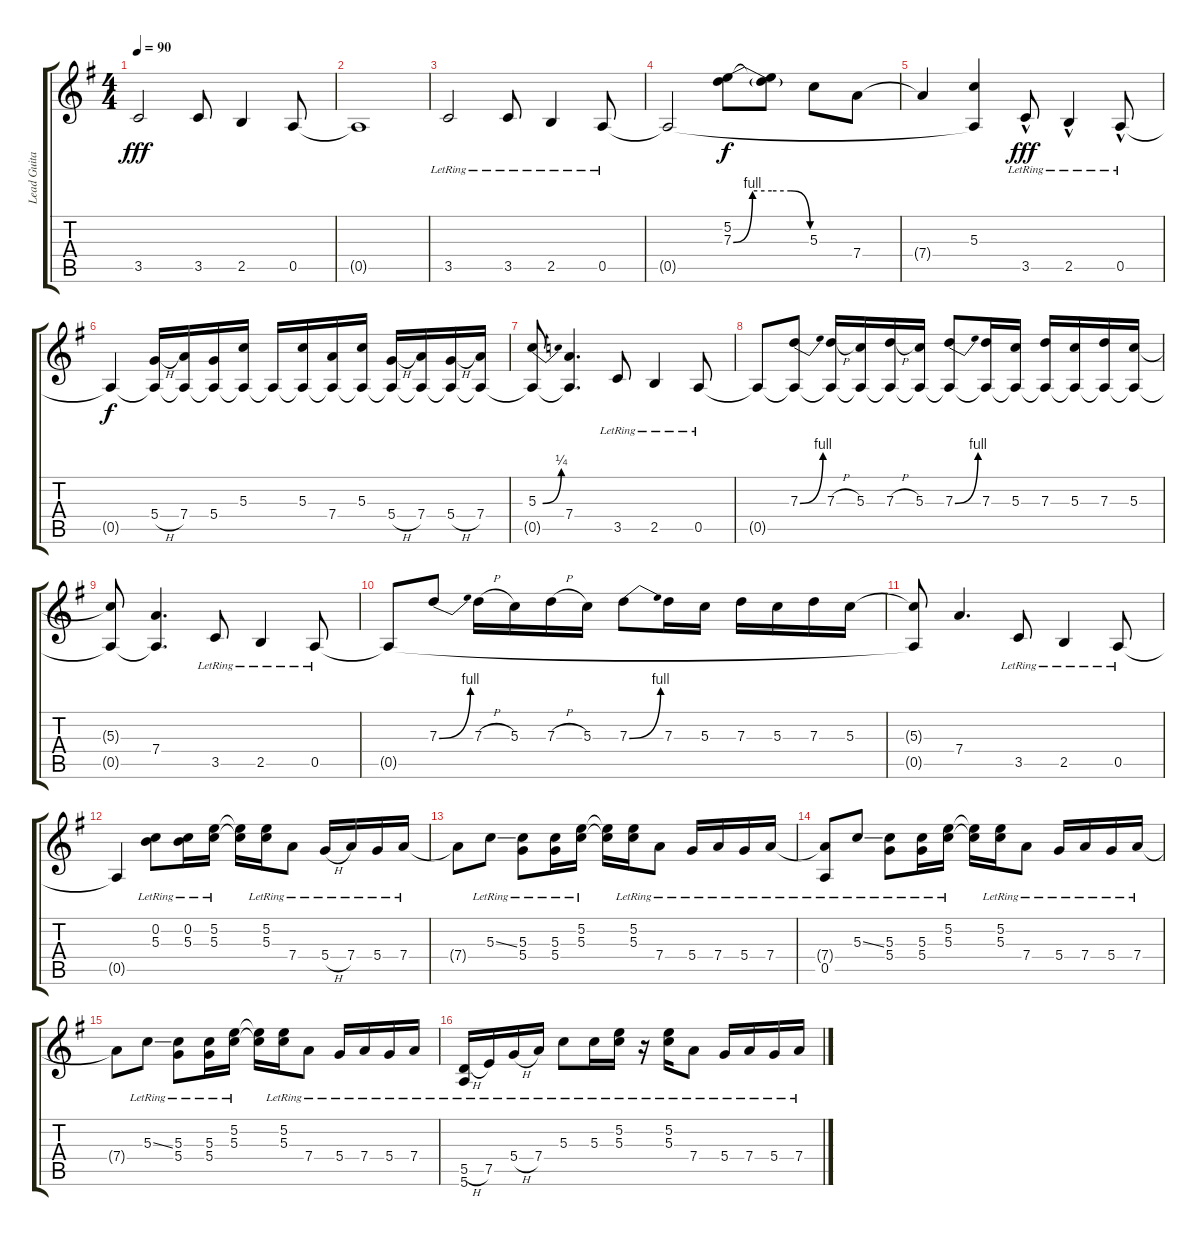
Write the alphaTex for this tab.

\track ("Lead Guitar" "Lead Guita") {instrument overdrivenguitar}
\staff {score tabs}
\tuning (E4 B3 G3 D3 A2 E2) {hide}
\ts (4 4)
\tempo 90
\clef g2
\ks g
3.5.2{dy fff} 3.5.8 2.5.4 0.5.8 |
0.5{t}.1 |
3.5{lr}.2 3.5{lr}.8 2.5{lr}.4 0.5{lr}.8 |
0.5{t}.2 (5.2 7.3{be (custom 0 0 15 4 30 4 45 4 60 0)}).8{dy f} (5.2{t} 7.3{t}).8 5.3.8 7.4.8 |
7.4{t}.4 (5.3 0.5{t}).4 3.5{hac lr}.8{dy fff} 2.5{hac lr}.4 0.5{hac lr}.8 |
0.5{t}.4{dy f} (5.4{h} 0.5{t}).16 (7.4 0.5{t}).16 (5.4 0.5{t}).16 (5.3 0.5{t}).16 0.5{t}.16 (5.3 0.5{t}).16 (7.4 0.5{t}).16 (5.3 0.5{t}).16 (5.4{h} 0.5{t}).16 (7.4 0.5{t}).16 (5.4{h} 0.5{t}).16 (7.4 0.5{t}).16 |
(5.3{be (bend 0 0 60 1)} 0.5{t}).8 (7.4 0.5{t}).4{d} 3.5{lr}.8 2.5{lr}.4 0.5{lr}.8 |
0.5{t}.8 (7.3{be (bend 0 0 60 4)} 0.5{t}).8 (7.3{h} 0.5{t}).16 (5.3 0.5{t}).16 (7.3{h} 0.5{t}).16 (5.3 0.5{t}).16 (7.3{be (bend 0 0 60 4)} 0.5{t}).8 (7.3 0.5{t}).16 (5.3 0.5{t}).16 (7.3 0.5{t}).16 (5.3 0.5{t}).16 (7.3 0.5{t}).16 (5.3 0.5{t}).16 |
(5.3{t} 0.5{t}).8 (7.4 0.5{t}).4{d} 3.5{lr}.8 2.5{lr}.4 0.5{lr}.8 |
0.5{t}.8 7.3{be (bend 0 0 60 4)}.8 7.3{h}.16 5.3.16 7.3{h}.16 5.3.16 7.3{be (bend 0 0 60 4)}.8 7.3.16 5.3.16 7.3.16 5.3.16 7.3.16 5.3.16 |
(5.3{t} 0.5{t}).8 7.4.4{d} 3.5{lr}.8{volume 16} 2.5{lr}.4 0.5{lr}.8 |
0.5{t}.4 (0.2{lr} 5.3{lr}).8{volume 11} (0.2{lr} 5.3{lr}).16 (5.2{lr} 5.3{lr}).16 (5.2{t} 5.3{t}).16 (5.2{lr} 5.3{lr}).16 7.4{lr}.8 5.4{h lr}.16 7.4{lr}.16 5.4{lr}.16 7.4{lr}.16 |
7.4{t}.8 5.3{ss lr}.8 (5.3{lr} 5.4{lr}).8 (5.3{lr} 5.4{lr}).16 (5.2{lr} 5.3{lr}).16 (5.2{t} 5.3{t}).16 (5.2{lr} 5.3{lr}).16 7.4{lr}.8 5.4{lr}.16 7.4{lr}.16 5.4{lr}.16 7.4{lr}.16 |
(7.4{t} 0.5{lr}).8 5.3{ss lr}.8 (5.3{lr} 5.4{lr}).8 (5.3{lr} 5.4{lr}).16 (5.2{lr} 5.3{lr}).16 (5.2{t} 5.3{t}).16 (5.2{lr} 5.3{lr}).16 7.4{lr}.8 5.4{lr}.16 7.4{lr}.16 5.4{lr}.16 7.4{lr}.16 |
7.4{t}.8 5.3{ss lr}.8 (5.3{lr} 5.4{lr}).8 (5.3{lr} 5.4{lr}).16 (5.2{lr} 5.3{lr}).16 (5.2{t} 5.3{t}).16 (5.2{lr} 5.3{lr}).16 7.4{lr}.8 5.4{lr}.16 7.4{lr}.16 5.4{lr}.16 7.4{lr}.16 |
(5.5{h lr} 5.6{lr}).16 7.5{lr}.16 5.4{h lr}.16 7.4{lr}.16 5.3{lr}.8 5.3{lr}.16 (5.2{lr} 5.3{lr}).16 r.16 (5.2{lr} 5.3{lr}).16 7.4{lr}.8 5.4{lr}.16 7.4{lr}.16 5.4{lr}.16 7.4{lr}.16
